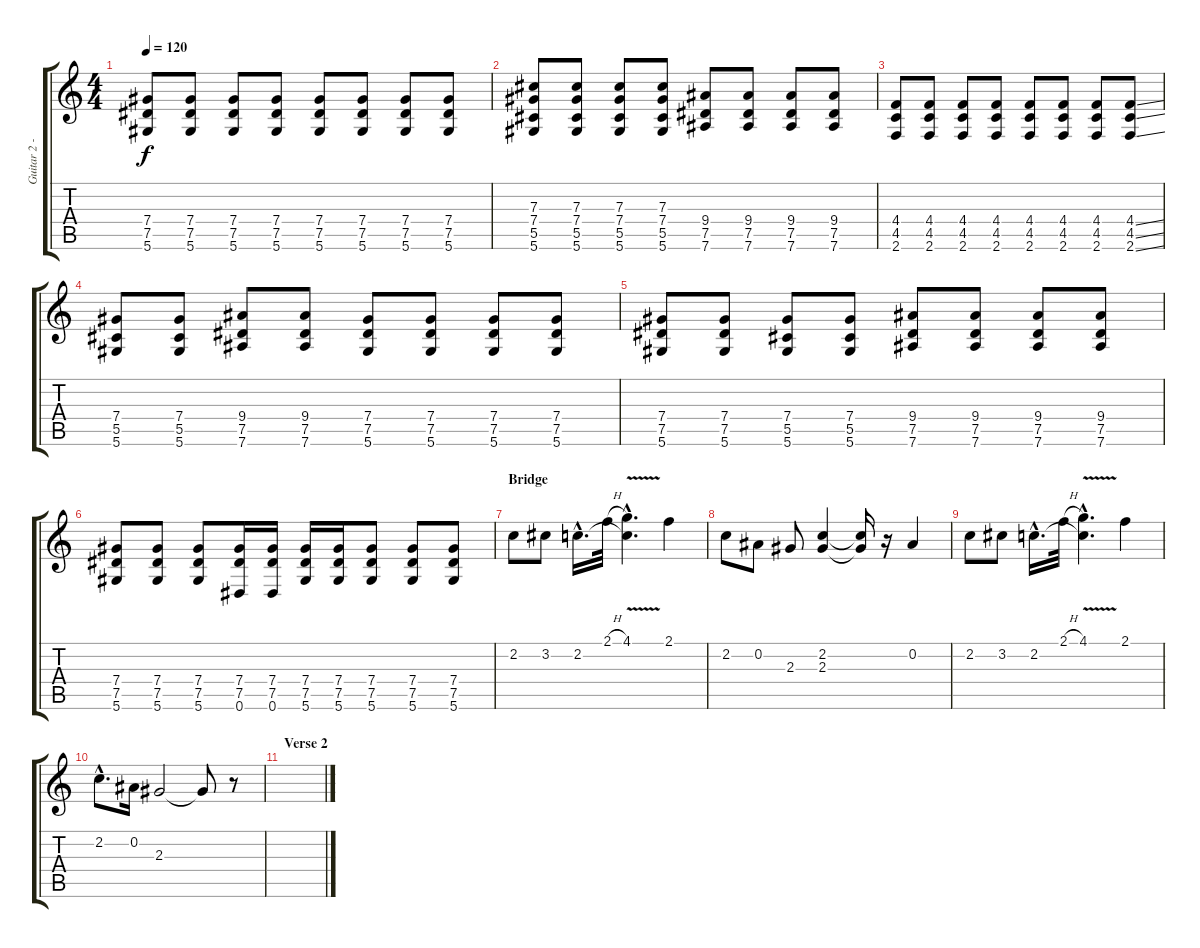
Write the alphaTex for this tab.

\track ("Guitar 2 - lead, right" "Guitar 2 -") {instrument distortionguitar}
\staff {score tabs}
\tuning (Eb4 Bb3 Gb3 Db3 Ab2 Eb2) {hide}
\ts (4 4)
\tempo 120
\clef g2
\ks c
(7.4 7.5 5.6).8{dy f} (7.4 7.5 5.6).8 (7.4 7.5 5.6).8 (7.4 7.5 5.6).8 (7.4 7.5 5.6).8 (7.4 7.5 5.6).8 (7.4 7.5 5.6).8 (7.4 7.5 5.6).8 |
(7.3 7.4 5.5 5.6).8 (7.3 7.4 5.5 5.6).8 (7.3 7.4 5.5 5.6).8 (7.3 7.4 5.5 5.6).8 (9.4 7.5 7.6).8 (9.4 7.5 7.6).8 (9.4 7.5 7.6).8 (9.4 7.5 7.6).8 |
(4.4 4.5 2.6).8 (4.4 4.5 2.6).8 (4.4 4.5 2.6).8 (4.4 4.5 2.6).8 (4.4 4.5 2.6).8 (4.4 4.5 2.6).8 (4.4 4.5 2.6).8 (4.4{ss} 4.5{ss} 2.6{ss}).8 |
(7.4 5.5 5.6).8 (7.4 5.5 5.6).8 (9.4 7.5 7.6).8 (9.4 7.5 7.6).8 (7.4 7.5 5.6).8 (7.4 7.5 5.6).8 (7.4 7.5 5.6).8 (7.4 7.5 5.6).8 |
(7.4 7.5 5.6).8 (7.4 7.5 5.6).8 (7.4 5.5 5.6).8 (7.4 5.5 5.6).8 (9.4 7.5 7.6).8 (9.4 7.5 7.6).8 (9.4 7.5 7.6).8 (9.4 7.5 7.6).8 |
(7.4 7.5 5.6).8 (7.4 7.5 5.6).8 (7.4 7.5 5.6).8 (7.4 7.5 0.6).16 (7.4 7.5 0.6).16 (7.4 7.5 5.6).16 (7.4 7.5 5.6).16 (7.4 7.5 5.6).8 (7.4 7.5 5.6).8 (7.4 7.5 5.6).8 |
\section ("" "Bridge")
2.2.8{instrument distortionguitar} 3.2.8 2.2{hac}.16{d} 2.1{h}.32 (4.1{v hac} 2.2{hac t}).4{d} 2.1.4 |
2.2.8 0.2.8 2.3.8 (2.2 2.3).4 (2.2{t} 2.3{t}).16 r.16 0.2.4 |
2.2.8 3.2.8 2.2{hac}.16{d} 2.1{h}.32 (4.1{v hac} 2.2{hac t}).4{d} 2.1.4 |
2.2{hac}.8{d} 0.2.16 2.3.2 2.3{t}.8 r.8 |
\section ("" "Verse 2")
